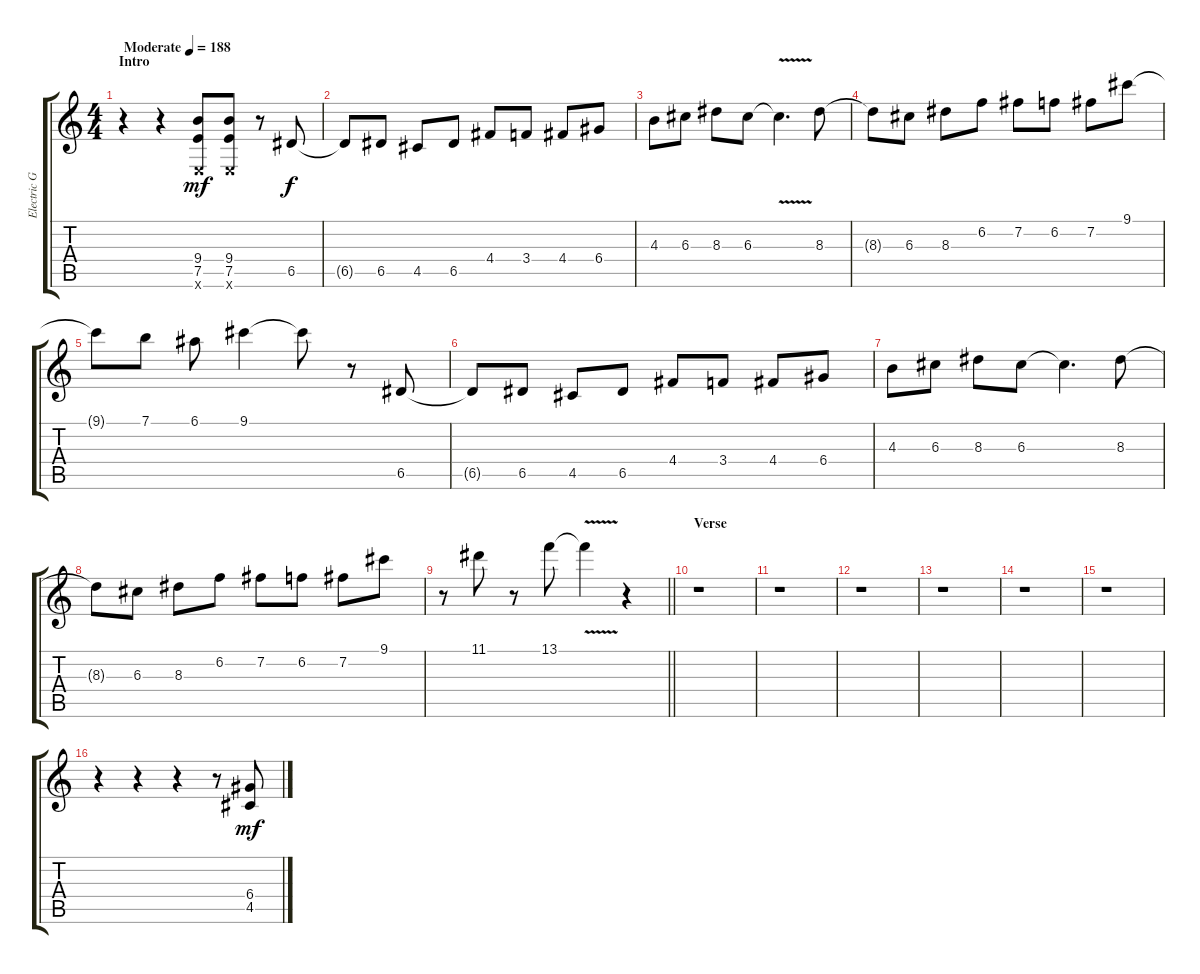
\track ("Electric Guitar" "Electric G") {instrument distortionguitar}
\staff {score tabs}
\tuning (E4 B3 G3 D3 A2 E2) {hide}
\ts (4 4)
\section ("" "Intro")
\tempo (188 "Moderate")
\clef g2
\ks c
r.4{dy mf instrument distortionguitar} r.4 (9.4 7.5 0.6{x}).8 (9.4 7.5 0.6{x}).8 r.8 6.5.8{dy f} |
6.5{t}.8 6.5.8 4.5.8 6.5.8 4.4.8 3.4.8 4.4.8 6.4.8 |
4.3.8 6.3.8 8.3.8 6.3.8 6.3{v t}.4{d} 8.3.8 |
8.3{t}.8 6.3.8 8.3.8 6.2.8 7.2.8 6.2.8 7.2.8 9.1.8 |
9.1{t}.8 7.1.8 6.1.8 9.1.4 9.1{t}.8 r.8 6.5.8 |
6.5{t}.8 6.5.8 4.5.8 6.5.8 4.4.8 3.4.8 4.4.8 6.4.8 |
4.3.8 6.3.8 8.3.8 6.3.8 6.3{t}.4{d} 8.3.8 |
8.3{t}.8 6.3.8 8.3.8 6.2.8 7.2.8 6.2.8 7.2.8 9.1.8 |
\barLineRight lightlight
r.8 11.1.8 r.8 13.1.8 13.1{v t}.4 r.4 |
\section ("" "Verse")
r.1 |
r.1 |
r.1 |
r.1 |
r.1 |
r.1 |
r.4 r.4 r.4 r.8 (6.4 4.5).8{dy mf}
